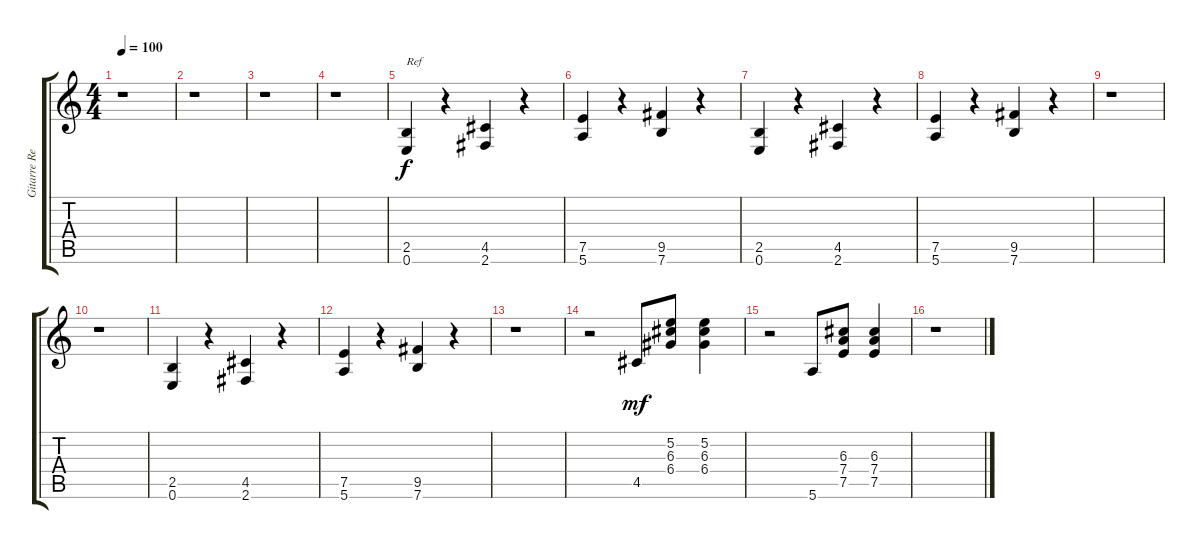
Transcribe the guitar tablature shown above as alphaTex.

\track ("Gitarre Rechts (Ref)" "Gitarre Re") {instrument distortionguitar}
\staff {score tabs}
\tuning (E4 B3 G3 D3 A2 E2) {hide}
\ts (4 4)
\tempo 100
\clef g2
\ks c
r.1{dy f} |
r.1 |
r.1 |
r.1 |
(2.5 0.6).4{txt "Ref"} r.4 (4.5 2.6).4 r.4 |
(7.5 5.6).4 r.4 (9.5 7.6).4 r.4 |
(2.5 0.6).4 r.4 (4.5 2.6).4 r.4 |
(7.5 5.6).4 r.4 (9.5 7.6).4 r.4 |
r.1 |
r.1 |
(2.5 0.6).4 r.4 (4.5 2.6).4 r.4 |
(7.5 5.6).4 r.4 (9.5 7.6).4 r.4 |
r.1 |
r.2 4.5.8{dy mf} (5.2 6.3 6.4).8 (5.2 6.3 6.4).4 |
r.2 5.6.8 (6.3 7.4 7.5).8 (6.3 7.4 7.5).4 |
r.1
